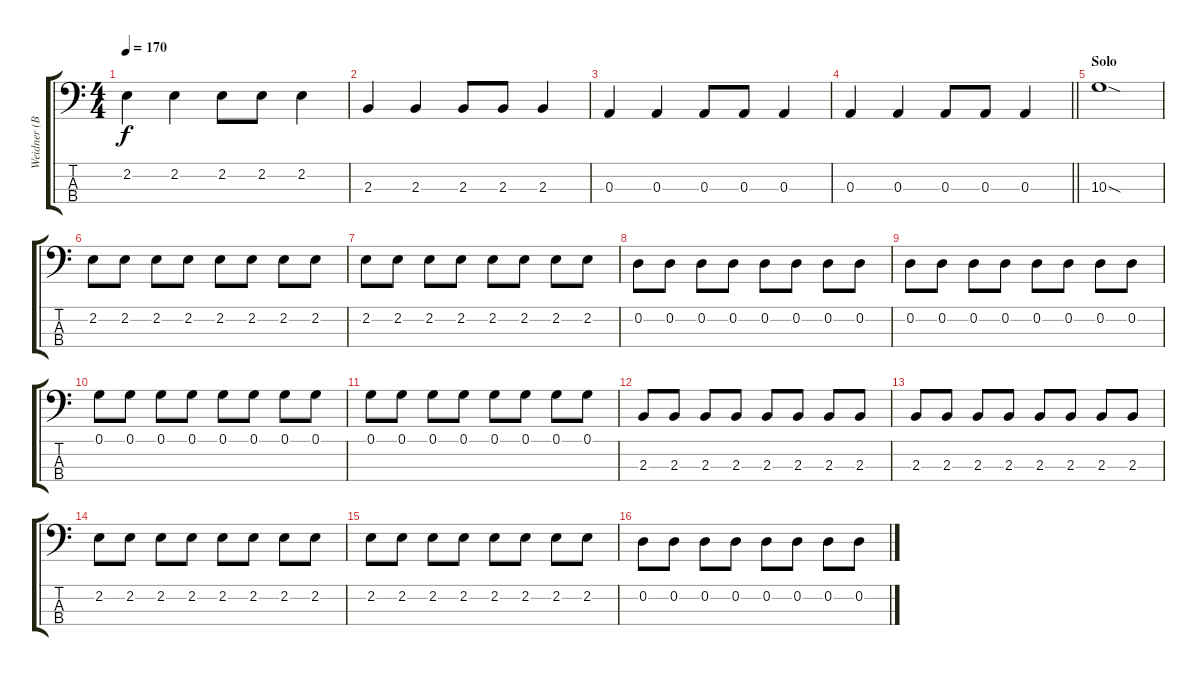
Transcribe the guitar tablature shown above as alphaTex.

\track ("Weidner (Bass)" "Weidner (B") {instrument electricbasspick}
\staff {score tabs}
\tuning (G2 D2 A1 E1) {hide}
\ts (4 4)
\tempo 170
\clef f4
\ks c
2.2.4{dy f} 2.2.4 2.2.8 2.2.8 2.2.4 |
2.3.4 2.3.4 2.3.8 2.3.8 2.3.4 |
0.3.4 0.3.4 0.3.8 0.3.8 0.3.4 |
\barLineRight lightlight
0.3.4 0.3.4 0.3.8 0.3.8 0.3.4 |
\section ("" "Solo")
10.3{sod}.1 |
2.2.8 2.2.8 2.2.8 2.2.8 2.2.8 2.2.8 2.2.8 2.2.8 |
2.2.8 2.2.8 2.2.8 2.2.8 2.2.8 2.2.8 2.2.8 2.2.8 |
0.2.8 0.2.8 0.2.8 0.2.8 0.2.8 0.2.8 0.2.8 0.2.8 |
0.2.8 0.2.8 0.2.8 0.2.8 0.2.8 0.2.8 0.2.8 0.2.8 |
0.1.8 0.1.8 0.1.8 0.1.8 0.1.8 0.1.8 0.1.8 0.1.8 |
0.1.8 0.1.8 0.1.8 0.1.8 0.1.8 0.1.8 0.1.8 0.1.8 |
2.3.8 2.3.8 2.3.8 2.3.8 2.3.8 2.3.8 2.3.8 2.3.8 |
2.3.8 2.3.8 2.3.8 2.3.8 2.3.8 2.3.8 2.3.8 2.3.8 |
2.2.8 2.2.8 2.2.8 2.2.8 2.2.8 2.2.8 2.2.8 2.2.8 |
2.2.8 2.2.8 2.2.8 2.2.8 2.2.8 2.2.8 2.2.8 2.2.8 |
0.2.8 0.2.8 0.2.8 0.2.8 0.2.8 0.2.8 0.2.8 0.2.8
